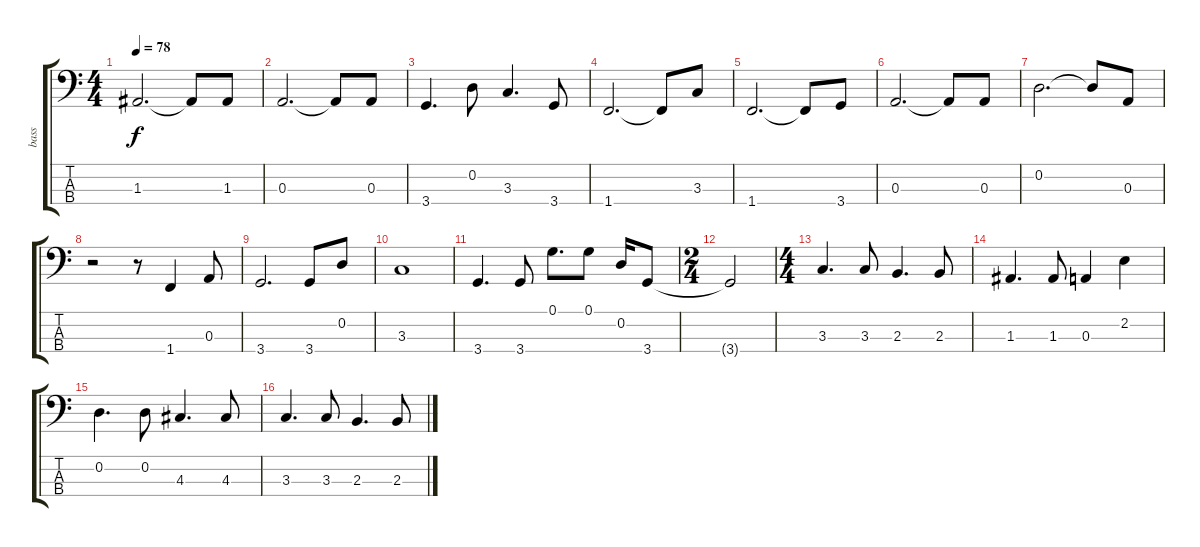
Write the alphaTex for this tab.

\track ("bass" "bass") {instrument fretlessbass}
\staff {score tabs}
\tuning (G2 D2 A1 E1) {hide}
\ts (4 4)
\tempo 78
\clef f4
\ks c
1.3.2{d dy f} 1.3{t}.8 1.3.8 |
0.3.2{d} 0.3{t}.8 0.3.8 |
3.4.4{d} 0.2.8 3.3.4{d} 3.4.8 |
1.4.2{d} 1.4{t}.8 3.3.8 |
1.4.2{d} 1.4{t}.8 3.4.8 |
0.3.2{d} 0.3{t}.8 0.3.8 |
0.2.2{d} 0.2{t}.8 0.3.8 |
r.2 r.8 1.4.4 0.3.8 |
3.4.2{d} 3.4.8 0.2.8 |
3.3.1 |
3.4.4{d} 3.4.8 0.1.8{d} 0.1.8 0.2.16 3.4.8 |
\ts (2 4)
3.4{t}.2 |
\ts (4 4)
3.3.4{d} 3.3.8 2.3.4{d} 2.3.8 |
1.3.4{d} 1.3.8 0.3.4 2.2.4 |
0.2.4{d} 0.2.8 4.3.4{d} 4.3.8 |
3.3.4{d} 3.3.8 2.3.4{d} 2.3.8
